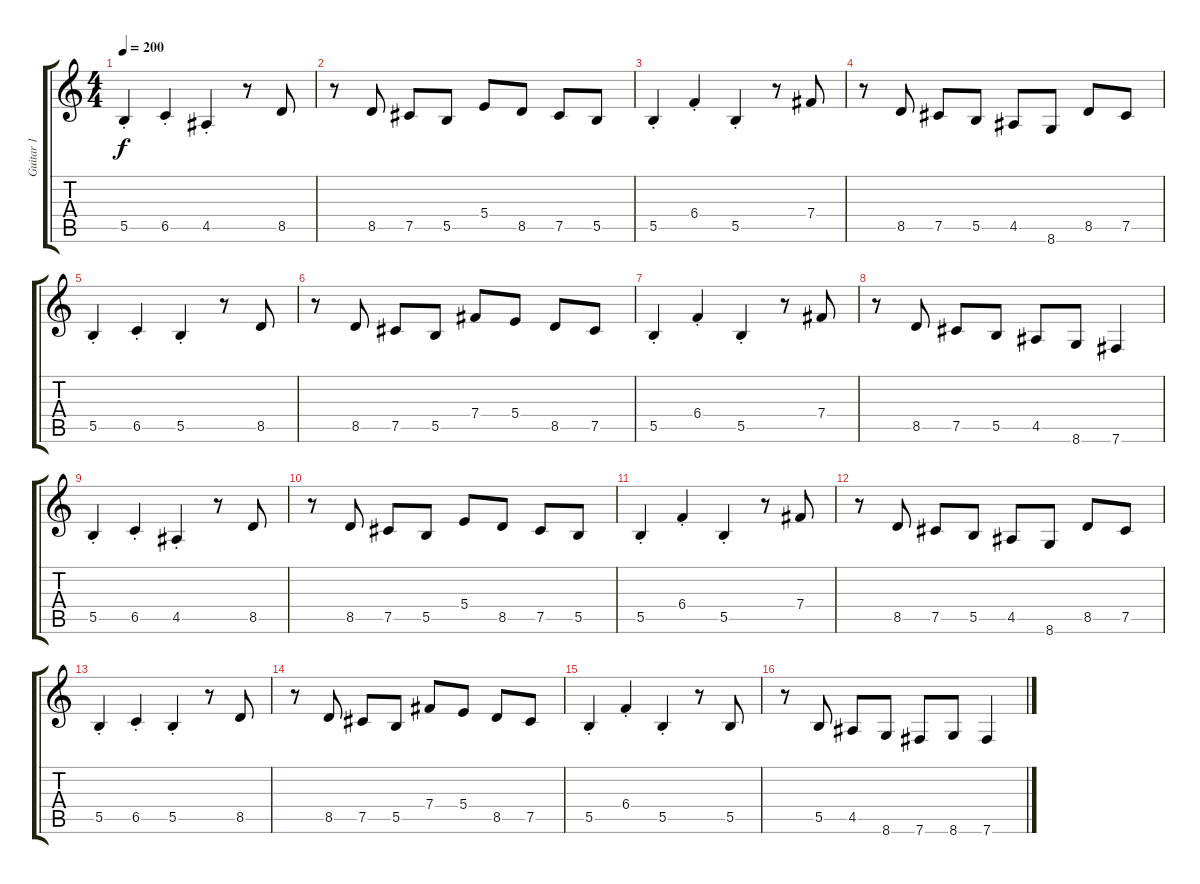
\track ("Guitar 1" "Guitar 1") {instrument distortionguitar}
\staff {score tabs}
\tuning (Db4 Ab3 E3 B2 Gb2 B1) {hide}
\ts (4 4)
\tempo 200
\clef g2
\ks c
5.5{st}.4{dy f} 6.5{st}.4 4.5{st}.4 r.8 8.5.8 |
r.8 8.5.8 7.5.8 5.5.8 5.4.8 8.5.8 7.5.8 5.5.8 |
5.5{st}.4 6.4{st}.4 5.5{st}.4 r.8 7.4.8 |
r.8 8.5.8 7.5.8 5.5.8 4.5.8 8.6.8 8.5.8 7.5.8 |
5.5{st}.4 6.5{st}.4 5.5{st}.4 r.8 8.5.8 |
r.8 8.5.8 7.5.8 5.5.8 7.4.8 5.4.8 8.5.8 7.5.8 |
5.5{st}.4 6.4{st}.4 5.5{st}.4 r.8 7.4.8 |
r.8 8.5.8 7.5.8 5.5.8 4.5.8 8.6.8 7.6.4 |
5.5{st}.4 6.5{st}.4 4.5{st}.4 r.8 8.5.8 |
r.8 8.5.8 7.5.8 5.5.8 5.4.8 8.5.8 7.5.8 5.5.8 |
5.5{st}.4 6.4{st}.4 5.5{st}.4 r.8 7.4.8 |
r.8 8.5.8 7.5.8 5.5.8 4.5.8 8.6.8 8.5.8 7.5.8 |
5.5{st}.4 6.5{st}.4 5.5{st}.4 r.8 8.5.8 |
r.8 8.5.8 7.5.8 5.5.8 7.4.8 5.4.8 8.5.8 7.5.8 |
5.5{st}.4 6.4{st}.4 5.5{st}.4 r.8 5.5.8 |
r.8 5.5.8 4.5.8 8.6.8 7.6.8 8.6.8 7.6.4
